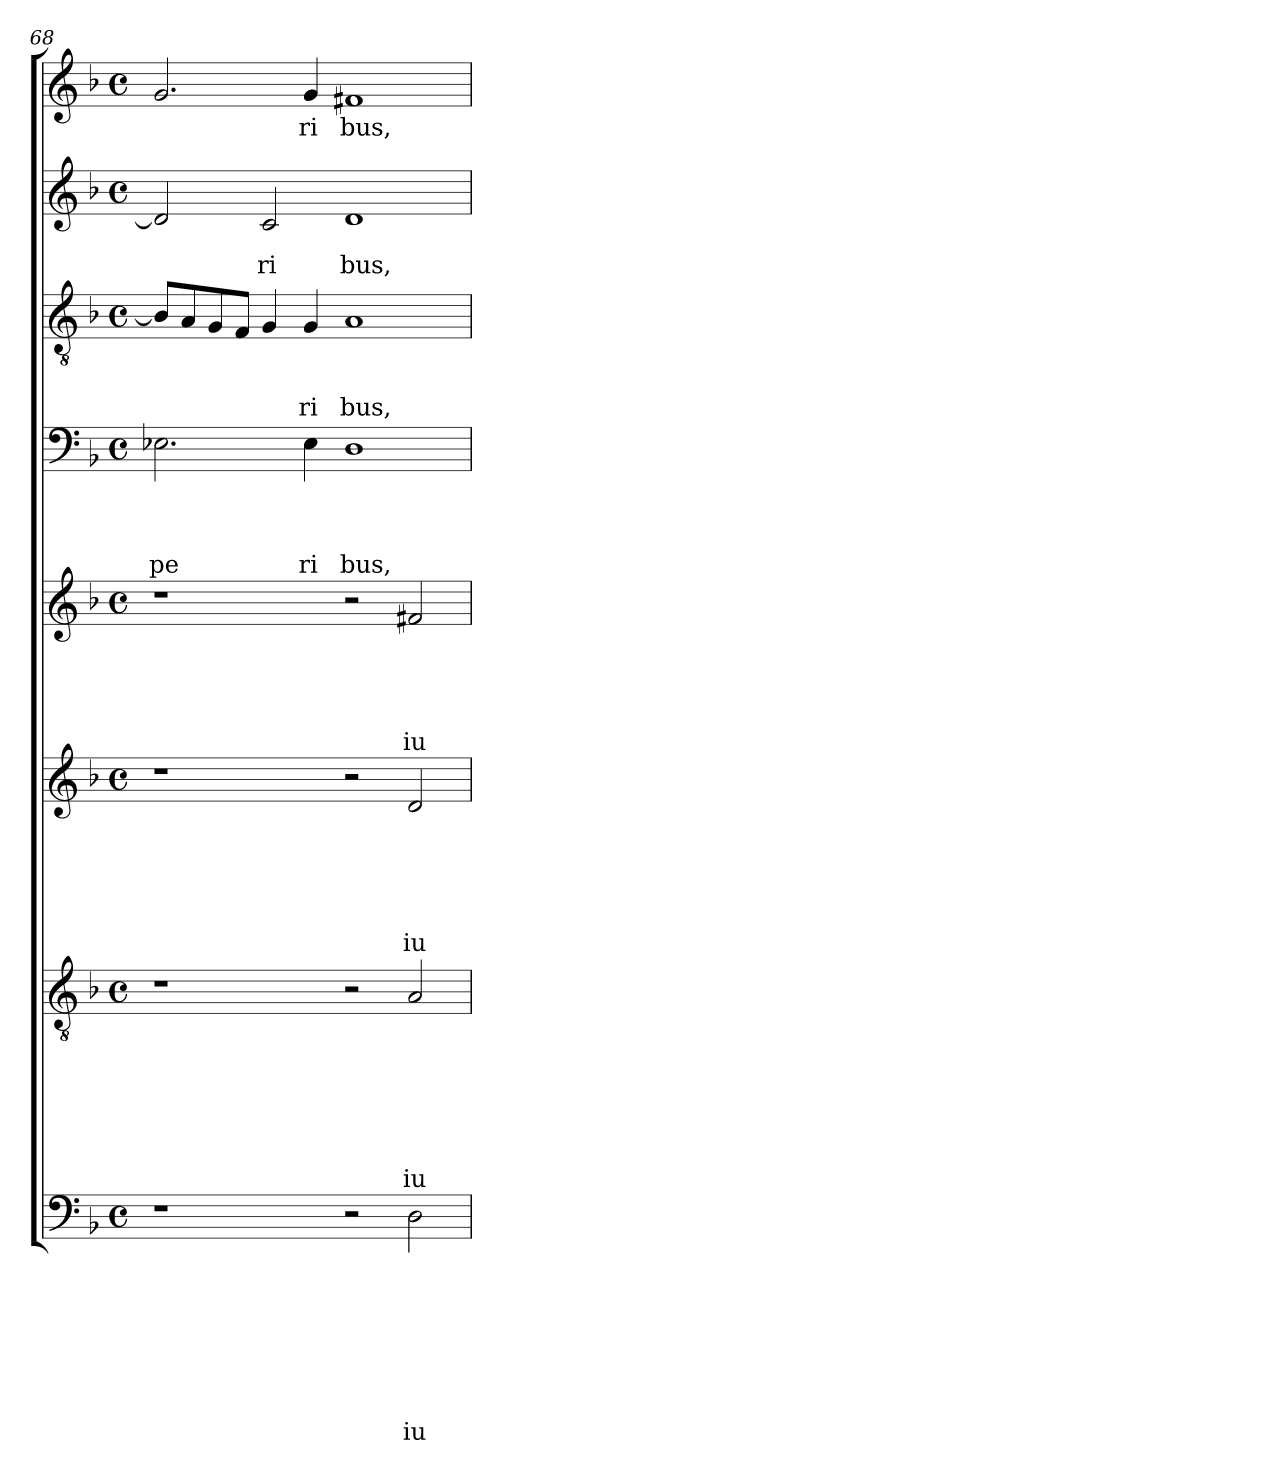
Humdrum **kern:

**kern	**text	**text	**text	**text	**text	**text	**text	**text	**kern	**text	**text	**text	**text	**text	**text	**text	**kern	**text	**text	**text	**text	**text	**text	**kern	**text	**text	**text	**text	**text	**kern	**text	**text	**text	**text	**kern	**text	**text	**text	**kern	**text	**text	**kern	**text
*part8	*part8	*part8	*part8	*part8	*part8	*part8	*part8	*part8	*part7	*part7	*part7	*part7	*part7	*part7	*part7	*part7	*part6	*part6	*part6	*part6	*part6	*part6	*part6	*part5	*part5	*part5	*part5	*part5	*part5	*part4	*part4	*part4	*part4	*part4	*part3	*part3	*part3	*part3	*part2	*part2	*part2	*part1	*part1
*staff8	*staff8	*staff8	*staff8	*staff8	*staff8	*staff8	*staff8	*staff8	*staff7	*staff7	*staff7	*staff7	*staff7	*staff7	*staff7	*staff7	*staff6	*staff6	*staff6	*staff6	*staff6	*staff6	*staff6	*staff5	*staff5	*staff5	*staff5	*staff5	*staff5	*staff4	*staff4	*staff4	*staff4	*staff4	*staff3	*staff3	*staff3	*staff3	*staff2	*staff2	*staff2	*staff1	*staff1
*clefF4	*	*	*	*	*	*	*	*	*clefGv2	*	*	*	*	*	*	*	*clefG2	*	*	*	*	*	*	*clefG2	*	*	*	*	*	*clefF4	*	*	*	*	*clefGv2	*	*	*	*clefG2	*	*	*clefG2	*
*k[b-]	*	*	*	*	*	*	*	*	*k[b-]	*	*	*	*	*	*	*	*k[b-]	*	*	*	*	*	*	*k[b-]	*	*	*	*	*	*k[b-]	*	*	*	*	*k[b-]	*	*	*	*k[b-]	*	*	*k[b-]	*
*F:	*	*	*	*	*	*	*	*	*F:	*	*	*	*	*	*	*	*F:	*	*	*	*	*	*	*F:	*	*	*	*	*	*F:	*	*	*	*	*F:	*	*	*	*F:	*	*	*F:	*
*M4/4	*	*	*	*	*	*	*	*	*M4/4	*	*	*	*	*	*	*	*M4/4	*	*	*	*	*	*	*M4/4	*	*	*	*	*	*M4/4	*	*	*	*	*M4/4	*	*	*	*M4/4	*	*	*M4/4	*
*met(c)	*	*	*	*	*	*	*	*	*met(c)	*	*	*	*	*	*	*	*met(c)	*	*	*	*	*	*	*met(c)	*	*	*	*	*	*met(c)	*	*	*	*	*met(c)	*	*	*	*met(c)	*	*	*met(c)	*
=68	=68	=68	=68	=68	=68	=68	=68	=68	=68	=68	=68	=68	=68	=68	=68	=68	=68	=68	=68	=68	=68	=68	=68	=68	=68	=68	=68	=68	=68	=68	=68	=68	=68	=68	=68	=68	=68	=68	=68	=68	=68	=68	=68
!	!	!	!	!	!	!	!	!	!	!	!	!	!	!	!	!	!	!	!	!	!	!	!	!	!	!	!	!	!	!	!	!	!	!LO:LY:b	!	!	!	!	!	!	!	!	!
1r	.	.	.	.	.	.	.	.	1r	.	.	.	.	.	.	.	1r	.	.	.	.	.	.	1r	.	.	.	.	.	2.E-X\	.	.	.	pe	8B-/L]	.	.	.	2d/]	.	.	2.g/	.
.	.	.	.	.	.	.	.	.	.	.	.	.	.	.	.	.	.	.	.	.	.	.	.	.	.	.	.	.	.	.	.	.	.	.	8A/	.	.	.	.	.	.	.	.
.	.	.	.	.	.	.	.	.	.	.	.	.	.	.	.	.	.	.	.	.	.	.	.	.	.	.	.	.	.	.	.	.	.	.	8G/	.	.	.	.	.	.	.	.
.	.	.	.	.	.	.	.	.	.	.	.	.	.	.	.	.	.	.	.	.	.	.	.	.	.	.	.	.	.	.	.	.	.	.	8F/J	.	.	.	.	.	.	.	.
!	!	!	!	!	!	!	!	!	!	!	!	!	!	!	!	!	!	!	!	!	!	!	!	!	!	!	!	!	!	!	!	!	!	!	!	!	!	!	!	!	!LO:LY:b	!	!
.	.	.	.	.	.	.	.	.	.	.	.	.	.	.	.	.	.	.	.	.	.	.	.	.	.	.	.	.	.	.	.	.	.	.	4G/	.	.	.	2c/	.	ri	.	.
!	!	!	!	!	!	!	!	!	!	!	!	!	!	!	!	!	!	!	!	!	!	!	!	!	!	!	!	!	!	!	!	!	!	!LO:LY:b	!	!	!	!LO:LY:b	!	!	!	!	!LO:LY:b
.	.	.	.	.	.	.	.	.	.	.	.	.	.	.	.	.	.	.	.	.	.	.	.	.	.	.	.	.	.	4E-\	.	.	.	ri	4G/	.	.	ri	.	.	.	4g/	ri
!	!	!	!	!	!	!	!	!	!	!	!	!	!	!	!	!	!	!	!	!	!	!	!	!	!	!	!	!	!	!	!	!	!	!LO:LY:b	!	!	!	!LO:LY:b	!	!	!LO:LY:b	!	!LO:LY:b
2r	.	.	.	.	.	.	.	.	2r	.	.	.	.	.	.	.	2r	.	.	.	.	.	.	2r	.	.	.	.	.	1D	.	.	.	bus,	1A	.	.	bus,	1d	.	bus,	1f#X	bus,
!	!	!	!	!	!	!	!	!LO:LY:b	!	!	!	!	!	!	!	!LO:LY:b	!	!	!	!	!	!	!LO:LY:b	!	!	!	!	!	!LO:LY:b	!	!	!	!	!	!	!	!	!	!	!	!	!	!
2D\	.	.	.	.	.	.	.	iu	2A/	.	.	.	.	.	.	iu	2d/	.	.	.	.	.	iu	2f#X/	.	.	.	.	iu	.	.	.	.	.	.	.	.	.	.	.	.	.	.
=	=	=	=	=	=	=	=	=	=	=	=	=	=	=	=	=	=	=	=	=	=	=	=	=	=	=	=	=	=	=	=	=	=	=	=	=	=	=	=	=	=	=	=
*-	*-	*-	*-	*-	*-	*-	*-	*-	*-	*-	*-	*-	*-	*-	*-	*-	*-	*-	*-	*-	*-	*-	*-	*-	*-	*-	*-	*-	*-	*-	*-	*-	*-	*-	*-	*-	*-	*-	*-	*-	*-	*-	*-
